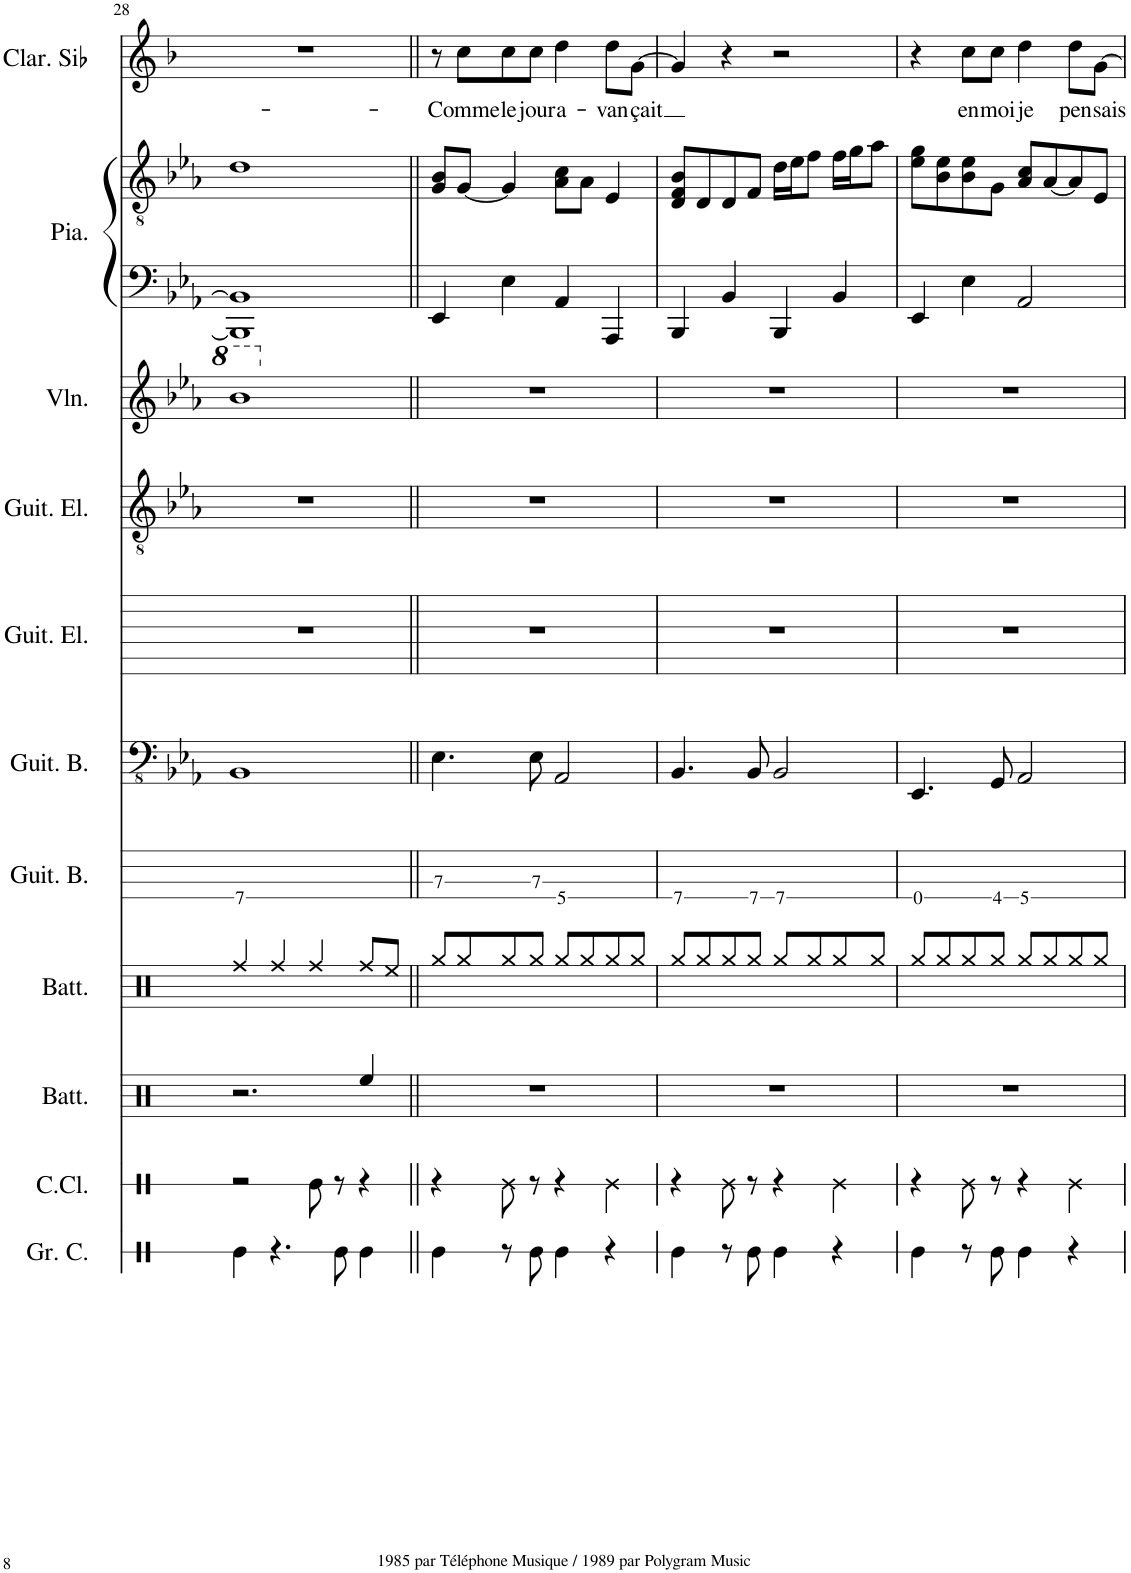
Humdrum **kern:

**kern	**kern	**kern	**kern	**kern	**kern	**kern	**kern	**kern	**kern	**kern	**kern	**text
*part11	*part10	*part9	*part8	*part7	*part6	*part5	*part4	*part3	*part2	*part2	*part1	*part1
*staff12	*staff11	*staff10	*staff9	*staff8	*staff7	*staff6	*staff5	*staff4	*staff3	*staff2	*staff1	*staff1
*I"Grosse caisse	*I"Caisse claire	*I"Batterie	*I"Batterie	*I"Guitare basse	*I"Guitare basse	*I"Guitare électrique	*I"Guitare électrique	*I"Violon	*I"Piano	*	*I"Clarinette en Sib	*
*I'Gr. C.	*I'C.Cl.	*I'Batt.	*I'Batt.	*I'Guit. B.	*I'Guit. B.	*I'Guit. El.	*I'Guit. El.	*I'Vln.	*I'Pia.	*	*I'Clar. Sib	*
!!LO:PB:g=z
*clefX	*clefX	*clefX	*clefX	*	*clefFv4	*	*clefGv2	*clefG2	*clefF4	*clefGv2	*clefG2	*
*	*	*	*	*	*	*	*	*	*	*	*Trd1c2	*
*k[]	*k[]	*k[]	*k[]	*k[b-e-a-]	*k[b-e-a-]	*k[b-e-a-]	*k[b-e-a-]	*k[b-e-a-]	*k[b-e-a-]	*k[b-e-a-]	*k[b-]	*
*M4/4	*M4/4	*M4/4	*M4/4	*M4/4	*M4/4	*M4/4	*M4/4	*M4/4	*M4/4	*M4/4	*M4/4	*
*met(c)	*met(c)	*met(c)	*met(c)	*met(c)	*met(c)	*met(c)	*met(c)	*met(c)	*met(c)	*met(c)	*met(c)	*
=28	=28	=28	=28	=28	=28	=28	=28	=28	=28	=28	=28	=28
4Re\	2r	2.r	4Rff/	1BBB	1BBB-	1r	1r	1bb-	1BBB-] 1BB-]	1d	1r	.
4.r	.	.	4Rff/	.	.	.	.	.	.	.	.	.
.	8Re\	.	4Rff/	.	.	.	.	.	.	.	.	.
8Re\	8r	.	.	.	.	.	.	.	.	.	.	.
4Re\	4r	4Ree/	8Rff/L	.	.	.	.	.	.	.	.	.
.	.	.	8Ree/J	.	.	.	.	.	.	.	.	.
=29||	=29||	=29||	=29||	=29||	=29||	=29||	=29||	=29||	=29||	=29||	=29||	=29||
4Re\	4r	1r	8Rgg/L	4.EE	4.EE-\	1r	1r	1r	4EE-/	8G/ 8B-/L	8r	.
!	!	!	!	!	!	!	!	!	!	!	!	!LO:LY:b
.	.	.	8Rgg/	.	.	.	.	.	.	[8G/J	8cc\L	Comme
!	!	!	!	!	!	!	!	!	!	!	!	!LO:LY:b
8r	8Re\	.	8Rgg/	.	.	.	.	.	4E-\	4G/]	8cc\	le
!	!	!	!	!	!	!	!	!	!	!	!	!LO:LY:b
8Re\	8r	.	8Rgg/J	8EE	8EE-\	.	.	.	.	.	8cc\J	jour
!	!	!	!	!	!	!	!	!	!	!	!	!LO:LY:b
4Re\	4r	.	8Rgg/L	2AAA	2AAA-/	.	.	.	4AA-/	8A-\ 8c\L	4dd\	a-
.	.	.	8Rgg/	.	.	.	.	.	.	8A-\J	.	.
!	!	!	!	!	!	!	!	!	!	!	!	!LO:LY:b
4r	4Re\	.	8Rgg/	.	.	.	.	.	4AAA-/	4E-/	8dd\L	-van-
!	!	!	!	!	!	!	!	!	!	!	!	!LO:LY:b
.	.	.	8Rgg/J	.	.	.	.	.	.	.	[8g\J	-çait
=30	=30	=30	=30	=30	=30	=30	=30	=30	=30	=30	=30	=30
4Re\	4r	1r	8Rgg/L	4.BBB	4.BBB-/	1r	1r	1r	4BBB-/	8D/ 8F/ 8B-/L	4g/]	.
.	.	.	8Rgg/	.	.	.	.	.	.	8D/	.	.
8r	8Re\	.	8Rgg/	.	.	.	.	.	4BB-/	8D/	4r	.
8Re\	8r	.	8Rgg/J	8BBB	8BBB-/	.	.	.	.	8F/J	.	.
4Re\	4r	.	8Rgg/L	2BBB	2BBB-/	.	.	.	4BBB-/	16d\LL	2r	.
.	.	.	.	.	.	.	.	.	.	16e-\J	.	.
.	.	.	8Rgg/	.	.	.	.	.	.	8f\J	.	.
4r	4Re\	.	8Rgg/	.	.	.	.	.	4BB-/	16f\LL	.	.
.	.	.	.	.	.	.	.	.	.	16g\J	.	.
.	.	.	8Rgg/J	.	.	.	.	.	.	8a-\J	.	.
=31	=31	=31	=31	=31	=31	=31	=31	=31	=31	=31	=31	=31
4Re\	4r	1r	8Rgg/L	4.EEE	4.EEE-/	1r	1r	1r	4EE-/	8e-\ 8g\L	4r	.
.	.	.	8Rgg/	.	.	.	.	.	.	8B-\ 8e-\	.	.
!	!	!	!	!	!	!	!	!	!	!	!	!LO:LY:b
8r	8Re\	.	8Rgg/	.	.	.	.	.	4E-\	8B-\ 8e-\	8cc\L	en
!	!	!	!	!	!	!	!	!	!	!	!	!LO:LY:b
8Re\	8r	.	8Rgg/J	8AAA-	8GGG/	.	.	.	.	8G\J	8cc\J	moi
!	!	!	!	!	!	!	!	!	!	!	!	!LO:LY:b
4Re\	4r	.	8Rgg/L	2AAA	2AAA-/	.	.	.	2AA-/	8A-/ 8c/L	4dd\	je
.	.	.	8Rgg/	.	.	.	.	.	.	[8A-/	.	.
!	!	!	!	!	!	!	!	!	!	!	!	!LO:LY:b
4r	4Re\	.	8Rgg/	.	.	.	.	.	.	8A-/]	8dd\L	pen-
!	!	!	!	!	!	!	!	!	!	!	!	!LO:LY:b
.	.	.	8Rgg/J	.	.	.	.	.	.	8E-/J	[8g\J	-sais
=	=	=	=	=	=	=	=	=	=	=	=	=
*-	*-	*-	*-	*-	*-	*-	*-	*-	*-	*-	*-	*-
